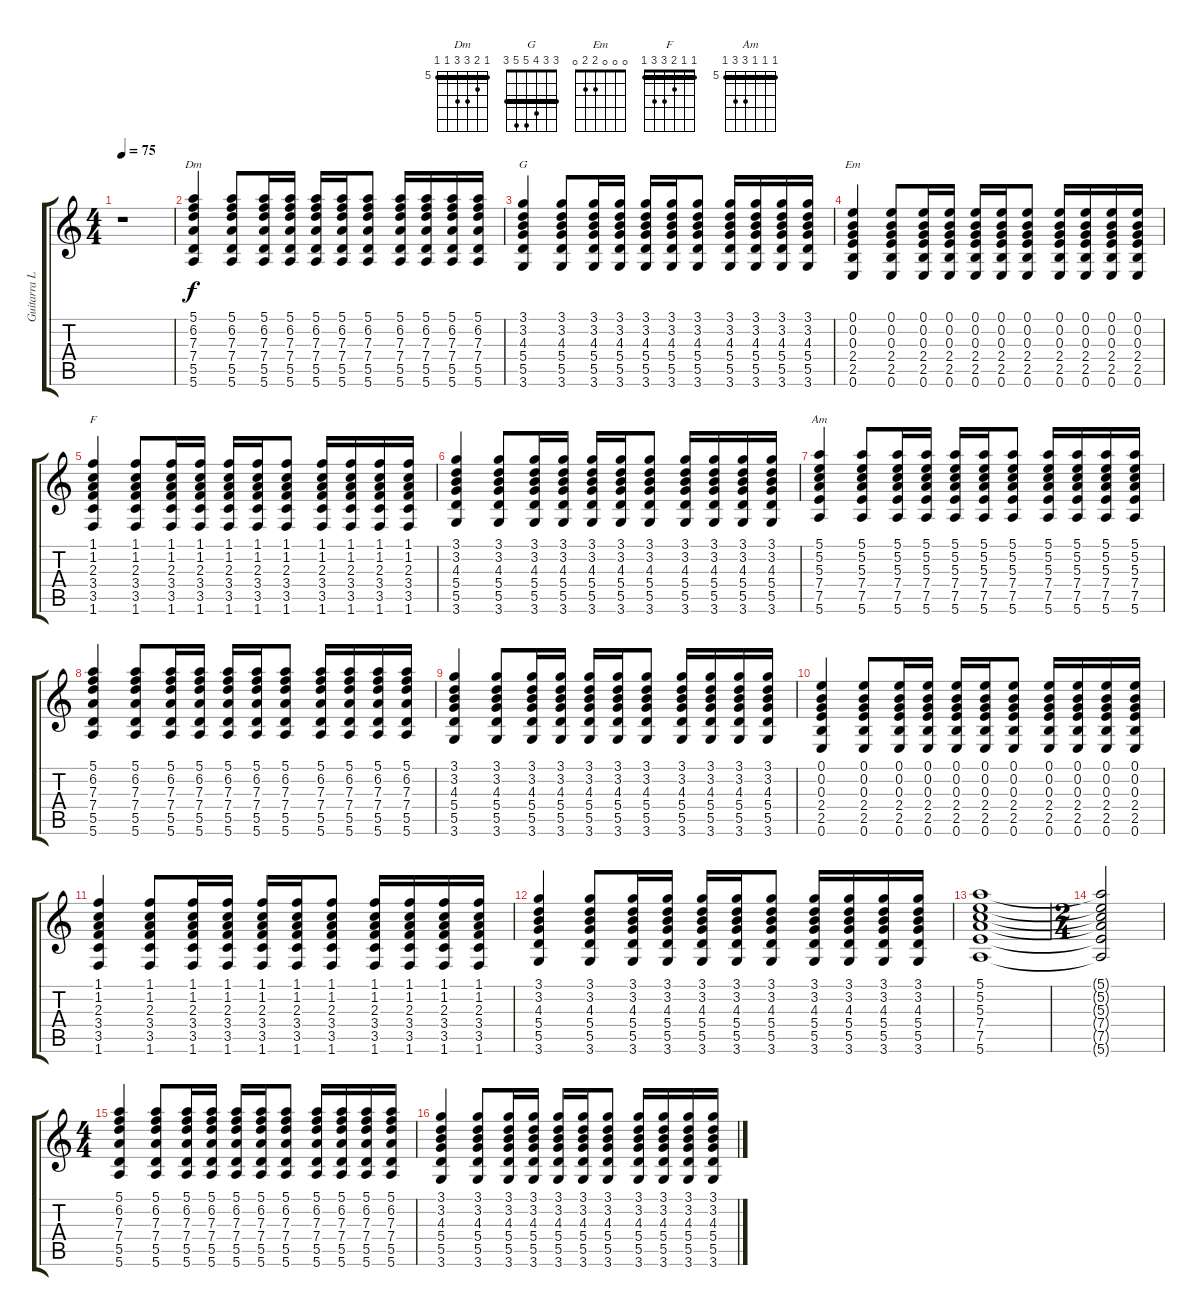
\track ("Guitarra Limpa/Distorção(Base)" "Guitarra L") {instrument acousticguitarsteel}
\staff {score tabs}
\tuning (E4 B3 G3 D3 A2 E2) {hide}
\chord ("Dm" 5 6 7 7 5 5) {firstfret 5 barre 5}
\chord ("G" 3 3 4 5 5 3) {barre 3}
\chord ("Em" 0 0 0 2 2 0)
\chord ("F" 1 1 2 3 3 1) {barre 1}
\chord ("Am" 5 5 5 7 7 5) {firstfret 5 barre 5}
\ts (4 4)
\tempo 75
\clef g2
\ks c
r.1{dy f instrument acousticguitarsteel} |
(5.1 6.2 7.3 7.4 5.5 5.6).4{ch "Dm"} (5.1 6.2 7.3 7.4 5.5 5.6).8 (5.1 6.2 7.3 7.4 5.5 5.6).16 (5.1 6.2 7.3 7.4 5.5 5.6).16 (5.1 6.2 7.3 7.4 5.5 5.6).16 (5.1 6.2 7.3 7.4 5.5 5.6).16 (5.1 6.2 7.3 7.4 5.5 5.6).8 (5.1 6.2 7.3 7.4 5.5 5.6).16 (5.1 6.2 7.3 7.4 5.5 5.6).16 (5.1 6.2 7.3 7.4 5.5 5.6).16 (5.1 6.2 7.3 7.4 5.5 5.6).16 |
(3.1 3.2 4.3 5.4 5.5 3.6).4{ch "G"} (3.1 3.2 4.3 5.4 5.5 3.6).8 (3.1 3.2 4.3 5.4 5.5 3.6).16 (3.1 3.2 4.3 5.4 5.5 3.6).16 (3.1 3.2 4.3 5.4 5.5 3.6).16 (3.1 3.2 4.3 5.4 5.5 3.6).16 (3.1 3.2 4.3 5.4 5.5 3.6).8 (3.1 3.2 4.3 5.4 5.5 3.6).16 (3.1 3.2 4.3 5.4 5.5 3.6).16 (3.1 3.2 4.3 5.4 5.5 3.6).16 (3.1 3.2 4.3 5.4 5.5 3.6).16 |
(0.1 0.2 0.3 2.4 2.5 0.6).4{ch "Em"} (0.1 0.2 0.3 2.4 2.5 0.6).8 (0.1 0.2 0.3 2.4 2.5 0.6).16 (0.1 0.2 0.3 2.4 2.5 0.6).16 (0.1 0.2 0.3 2.4 2.5 0.6).16 (0.1 0.2 0.3 2.4 2.5 0.6).16 (0.1 0.2 0.3 2.4 2.5 0.6).8 (0.1 0.2 0.3 2.4 2.5 0.6).16 (0.1 0.2 0.3 2.4 2.5 0.6).16 (0.1 0.2 0.3 2.4 2.5 0.6).16 (0.1 0.2 0.3 2.4 2.5 0.6).16 |
(1.1 1.2 2.3 3.4 3.5 1.6).4{ch "F"} (1.1 1.2 2.3 3.4 3.5 1.6).8 (1.1 1.2 2.3 3.4 3.5 1.6).16 (1.1 1.2 2.3 3.4 3.5 1.6).16 (1.1 1.2 2.3 3.4 3.5 1.6).16 (1.1 1.2 2.3 3.4 3.5 1.6).16 (1.1 1.2 2.3 3.4 3.5 1.6).8 (1.1 1.2 2.3 3.4 3.5 1.6).16 (1.1 1.2 2.3 3.4 3.5 1.6).16 (1.1 1.2 2.3 3.4 3.5 1.6).16 (1.1 1.2 2.3 3.4 3.5 1.6).16 |
(3.1 3.2 4.3 5.4 5.5 3.6).4 (3.1 3.2 4.3 5.4 5.5 3.6).8 (3.1 3.2 4.3 5.4 5.5 3.6).16 (3.1 3.2 4.3 5.4 5.5 3.6).16 (3.1 3.2 4.3 5.4 5.5 3.6).16 (3.1 3.2 4.3 5.4 5.5 3.6).16 (3.1 3.2 4.3 5.4 5.5 3.6).8 (3.1 3.2 4.3 5.4 5.5 3.6).16 (3.1 3.2 4.3 5.4 5.5 3.6).16 (3.1 3.2 4.3 5.4 5.5 3.6).16 (3.1 3.2 4.3 5.4 5.5 3.6).16 |
(5.1 5.2 5.3 7.4 7.5 5.6).4{ch "Am"} (5.1 5.2 5.3 7.4 7.5 5.6).8 (5.1 5.2 5.3 7.4 7.5 5.6).16 (5.1 5.2 5.3 7.4 7.5 5.6).16 (5.1 5.2 5.3 7.4 7.5 5.6).16 (5.1 5.2 5.3 7.4 7.5 5.6).16 (5.1 5.2 5.3 7.4 7.5 5.6).8 (5.1 5.2 5.3 7.4 7.5 5.6).16 (5.1 5.2 5.3 7.4 7.5 5.6).16 (5.1 5.2 5.3 7.4 7.5 5.6).16 (5.1 5.2 5.3 7.4 7.5 5.6).16 |
(5.1 6.2 7.3 7.4 5.5 5.6).4 (5.1 6.2 7.3 7.4 5.5 5.6).8 (5.1 6.2 7.3 7.4 5.5 5.6).16 (5.1 6.2 7.3 7.4 5.5 5.6).16 (5.1 6.2 7.3 7.4 5.5 5.6).16 (5.1 6.2 7.3 7.4 5.5 5.6).16 (5.1 6.2 7.3 7.4 5.5 5.6).8 (5.1 6.2 7.3 7.4 5.5 5.6).16 (5.1 6.2 7.3 7.4 5.5 5.6).16 (5.1 6.2 7.3 7.4 5.5 5.6).16 (5.1 6.2 7.3 7.4 5.5 5.6).16 |
(3.1 3.2 4.3 5.4 5.5 3.6).4 (3.1 3.2 4.3 5.4 5.5 3.6).8 (3.1 3.2 4.3 5.4 5.5 3.6).16 (3.1 3.2 4.3 5.4 5.5 3.6).16 (3.1 3.2 4.3 5.4 5.5 3.6).16 (3.1 3.2 4.3 5.4 5.5 3.6).16 (3.1 3.2 4.3 5.4 5.5 3.6).8 (3.1 3.2 4.3 5.4 5.5 3.6).16 (3.1 3.2 4.3 5.4 5.5 3.6).16 (3.1 3.2 4.3 5.4 5.5 3.6).16 (3.1 3.2 4.3 5.4 5.5 3.6).16 |
(0.1 0.2 0.3 2.4 2.5 0.6).4 (0.1 0.2 0.3 2.4 2.5 0.6).8 (0.1 0.2 0.3 2.4 2.5 0.6).16 (0.1 0.2 0.3 2.4 2.5 0.6).16 (0.1 0.2 0.3 2.4 2.5 0.6).16 (0.1 0.2 0.3 2.4 2.5 0.6).16 (0.1 0.2 0.3 2.4 2.5 0.6).8 (0.1 0.2 0.3 2.4 2.5 0.6).16 (0.1 0.2 0.3 2.4 2.5 0.6).16 (0.1 0.2 0.3 2.4 2.5 0.6).16 (0.1 0.2 0.3 2.4 2.5 0.6).16 |
(1.1 1.2 2.3 3.4 3.5 1.6).4 (1.1 1.2 2.3 3.4 3.5 1.6).8 (1.1 1.2 2.3 3.4 3.5 1.6).16 (1.1 1.2 2.3 3.4 3.5 1.6).16 (1.1 1.2 2.3 3.4 3.5 1.6).16 (1.1 1.2 2.3 3.4 3.5 1.6).16 (1.1 1.2 2.3 3.4 3.5 1.6).8 (1.1 1.2 2.3 3.4 3.5 1.6).16 (1.1 1.2 2.3 3.4 3.5 1.6).16 (1.1 1.2 2.3 3.4 3.5 1.6).16 (1.1 1.2 2.3 3.4 3.5 1.6).16 |
(3.1 3.2 4.3 5.4 5.5 3.6).4 (3.1 3.2 4.3 5.4 5.5 3.6).8 (3.1 3.2 4.3 5.4 5.5 3.6).16 (3.1 3.2 4.3 5.4 5.5 3.6).16 (3.1 3.2 4.3 5.4 5.5 3.6).16 (3.1 3.2 4.3 5.4 5.5 3.6).16 (3.1 3.2 4.3 5.4 5.5 3.6).8 (3.1 3.2 4.3 5.4 5.5 3.6).16 (3.1 3.2 4.3 5.4 5.5 3.6).16 (3.1 3.2 4.3 5.4 5.5 3.6).16 (3.1 3.2 4.3 5.4 5.5 3.6).16 |
(5.1 5.2 5.3 7.4 7.5 5.6).1 |
\ts (2 4)
(5.1{t} 5.2{t} 5.3{t} 7.4{t} 7.5{t} 5.6{t}).2 |
\ts (4 4)
(5.1 6.2 7.3 7.4 5.5 5.6).4 (5.1 6.2 7.3 7.4 5.5 5.6).8 (5.1 6.2 7.3 7.4 5.5 5.6).16 (5.1 6.2 7.3 7.4 5.5 5.6).16 (5.1 6.2 7.3 7.4 5.5 5.6).16 (5.1 6.2 7.3 7.4 5.5 5.6).16 (5.1 6.2 7.3 7.4 5.5 5.6).8 (5.1 6.2 7.3 7.4 5.5 5.6).16 (5.1 6.2 7.3 7.4 5.5 5.6).16 (5.1 6.2 7.3 7.4 5.5 5.6).16 (5.1 6.2 7.3 7.4 5.5 5.6).16 |
(3.1 3.2 4.3 5.4 5.5 3.6).4 (3.1 3.2 4.3 5.4 5.5 3.6).8 (3.1 3.2 4.3 5.4 5.5 3.6).16 (3.1 3.2 4.3 5.4 5.5 3.6).16 (3.1 3.2 4.3 5.4 5.5 3.6).16 (3.1 3.2 4.3 5.4 5.5 3.6).16 (3.1 3.2 4.3 5.4 5.5 3.6).8 (3.1 3.2 4.3 5.4 5.5 3.6).16 (3.1 3.2 4.3 5.4 5.5 3.6).16 (3.1 3.2 4.3 5.4 5.5 3.6).16 (3.1 3.2 4.3 5.4 5.5 3.6).16
